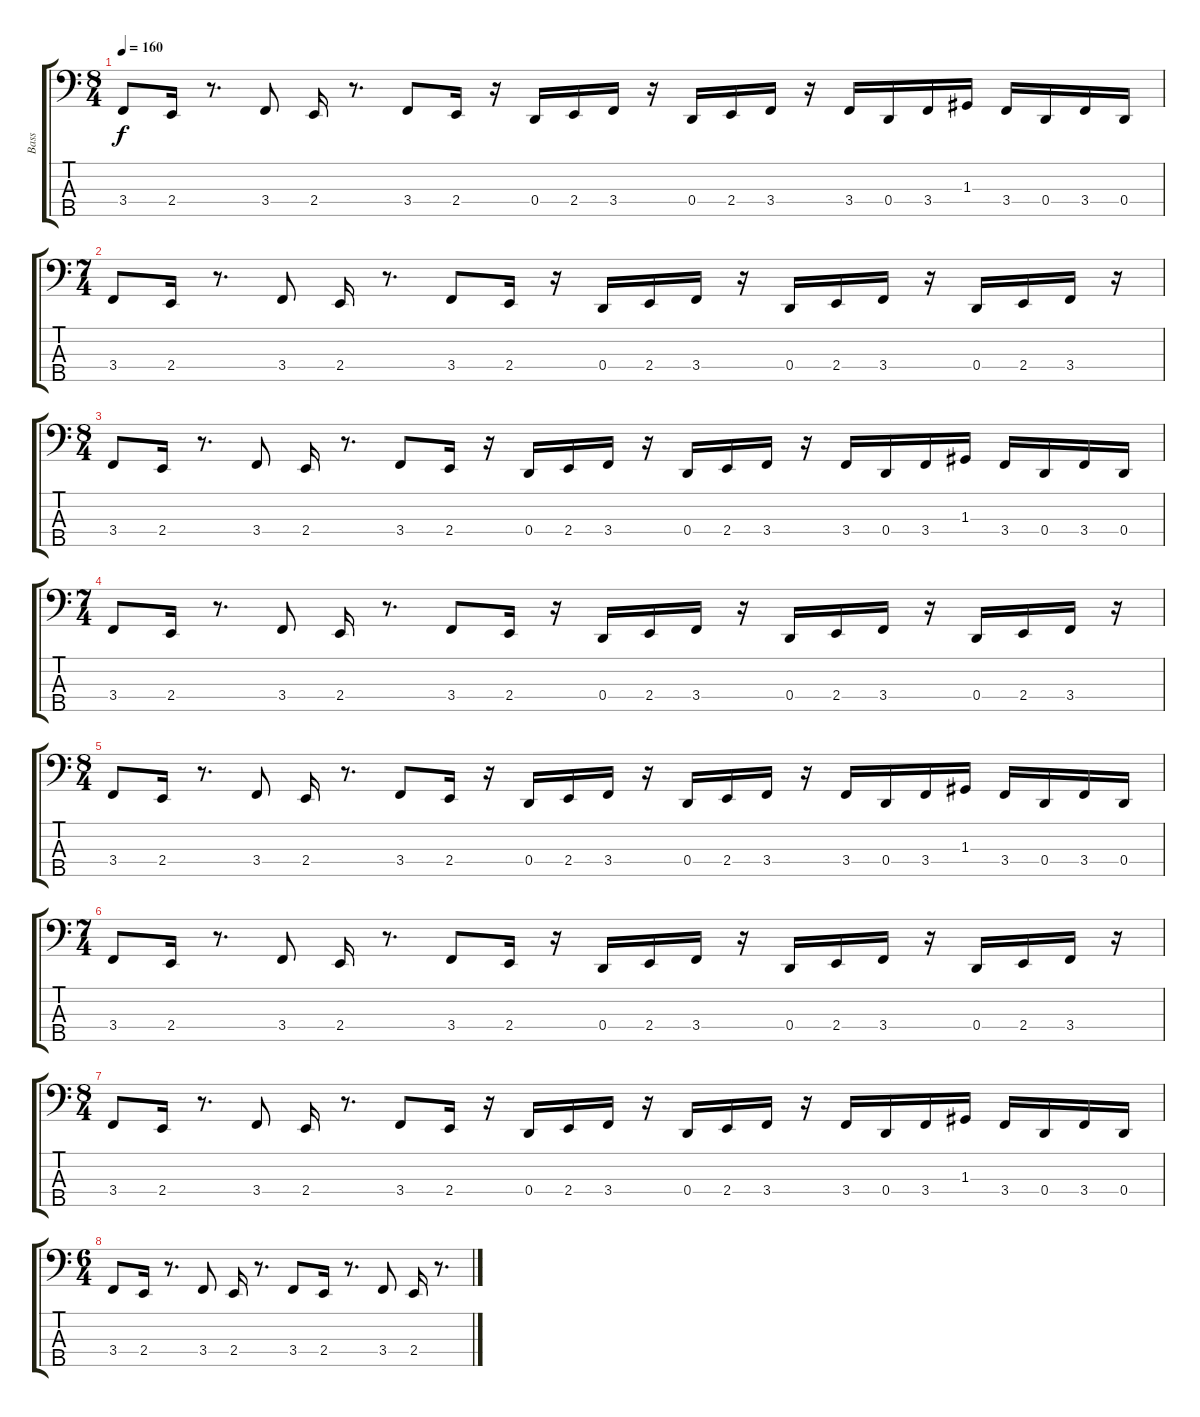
\track ("Bass" "Bass") {instrument electricbasspick}
\staff {score tabs}
\tuning (F2 C2 G1 D1 A0) {hide}
\ts (8 4)
\tempo 160
\clef f4
\ks c
3.4.8{dy f} 2.4.16 r.8{d} 3.4.8 2.4.16 r.8{d} 3.4.8 2.4.16 r.16 0.4.16 2.4.16 3.4.16 r.16 0.4.16 2.4.16 3.4.16 r.16 3.4.16 0.4.16 3.4.16 1.3.16 3.4.16 0.4.16 3.4.16 0.4.16 |
\ts (7 4)
3.4.8 2.4.16 r.8{d} 3.4.8 2.4.16 r.8{d} 3.4.8 2.4.16 r.16 0.4.16 2.4.16 3.4.16 r.16 0.4.16 2.4.16 3.4.16 r.16 0.4.16 2.4.16 3.4.16 r.16 |
\ts (8 4)
3.4.8 2.4.16 r.8{d} 3.4.8 2.4.16 r.8{d} 3.4.8 2.4.16 r.16 0.4.16 2.4.16 3.4.16 r.16 0.4.16 2.4.16 3.4.16 r.16 3.4.16 0.4.16 3.4.16 1.3.16 3.4.16 0.4.16 3.4.16 0.4.16 |
\ts (7 4)
3.4.8 2.4.16 r.8{d} 3.4.8 2.4.16 r.8{d} 3.4.8 2.4.16 r.16 0.4.16 2.4.16 3.4.16 r.16 0.4.16 2.4.16 3.4.16 r.16 0.4.16 2.4.16 3.4.16 r.16 |
\ts (8 4)
3.4.8 2.4.16 r.8{d} 3.4.8 2.4.16 r.8{d} 3.4.8 2.4.16 r.16 0.4.16 2.4.16 3.4.16 r.16 0.4.16 2.4.16 3.4.16 r.16 3.4.16 0.4.16 3.4.16 1.3.16 3.4.16 0.4.16 3.4.16 0.4.16 |
\ts (7 4)
3.4.8 2.4.16 r.8{d} 3.4.8 2.4.16 r.8{d} 3.4.8 2.4.16 r.16 0.4.16 2.4.16 3.4.16 r.16 0.4.16 2.4.16 3.4.16 r.16 0.4.16 2.4.16 3.4.16 r.16 |
\ts (8 4)
3.4.8 2.4.16 r.8{d} 3.4.8 2.4.16 r.8{d} 3.4.8 2.4.16 r.16 0.4.16 2.4.16 3.4.16 r.16 0.4.16 2.4.16 3.4.16 r.16 3.4.16 0.4.16 3.4.16 1.3.16 3.4.16 0.4.16 3.4.16 0.4.16 |
\ts (6 4)
3.4.8 2.4.16 r.8{d} 3.4.8 2.4.16 r.8{d} 3.4.8 2.4.16 r.8{d} 3.4.8 2.4.16 r.8{d}
